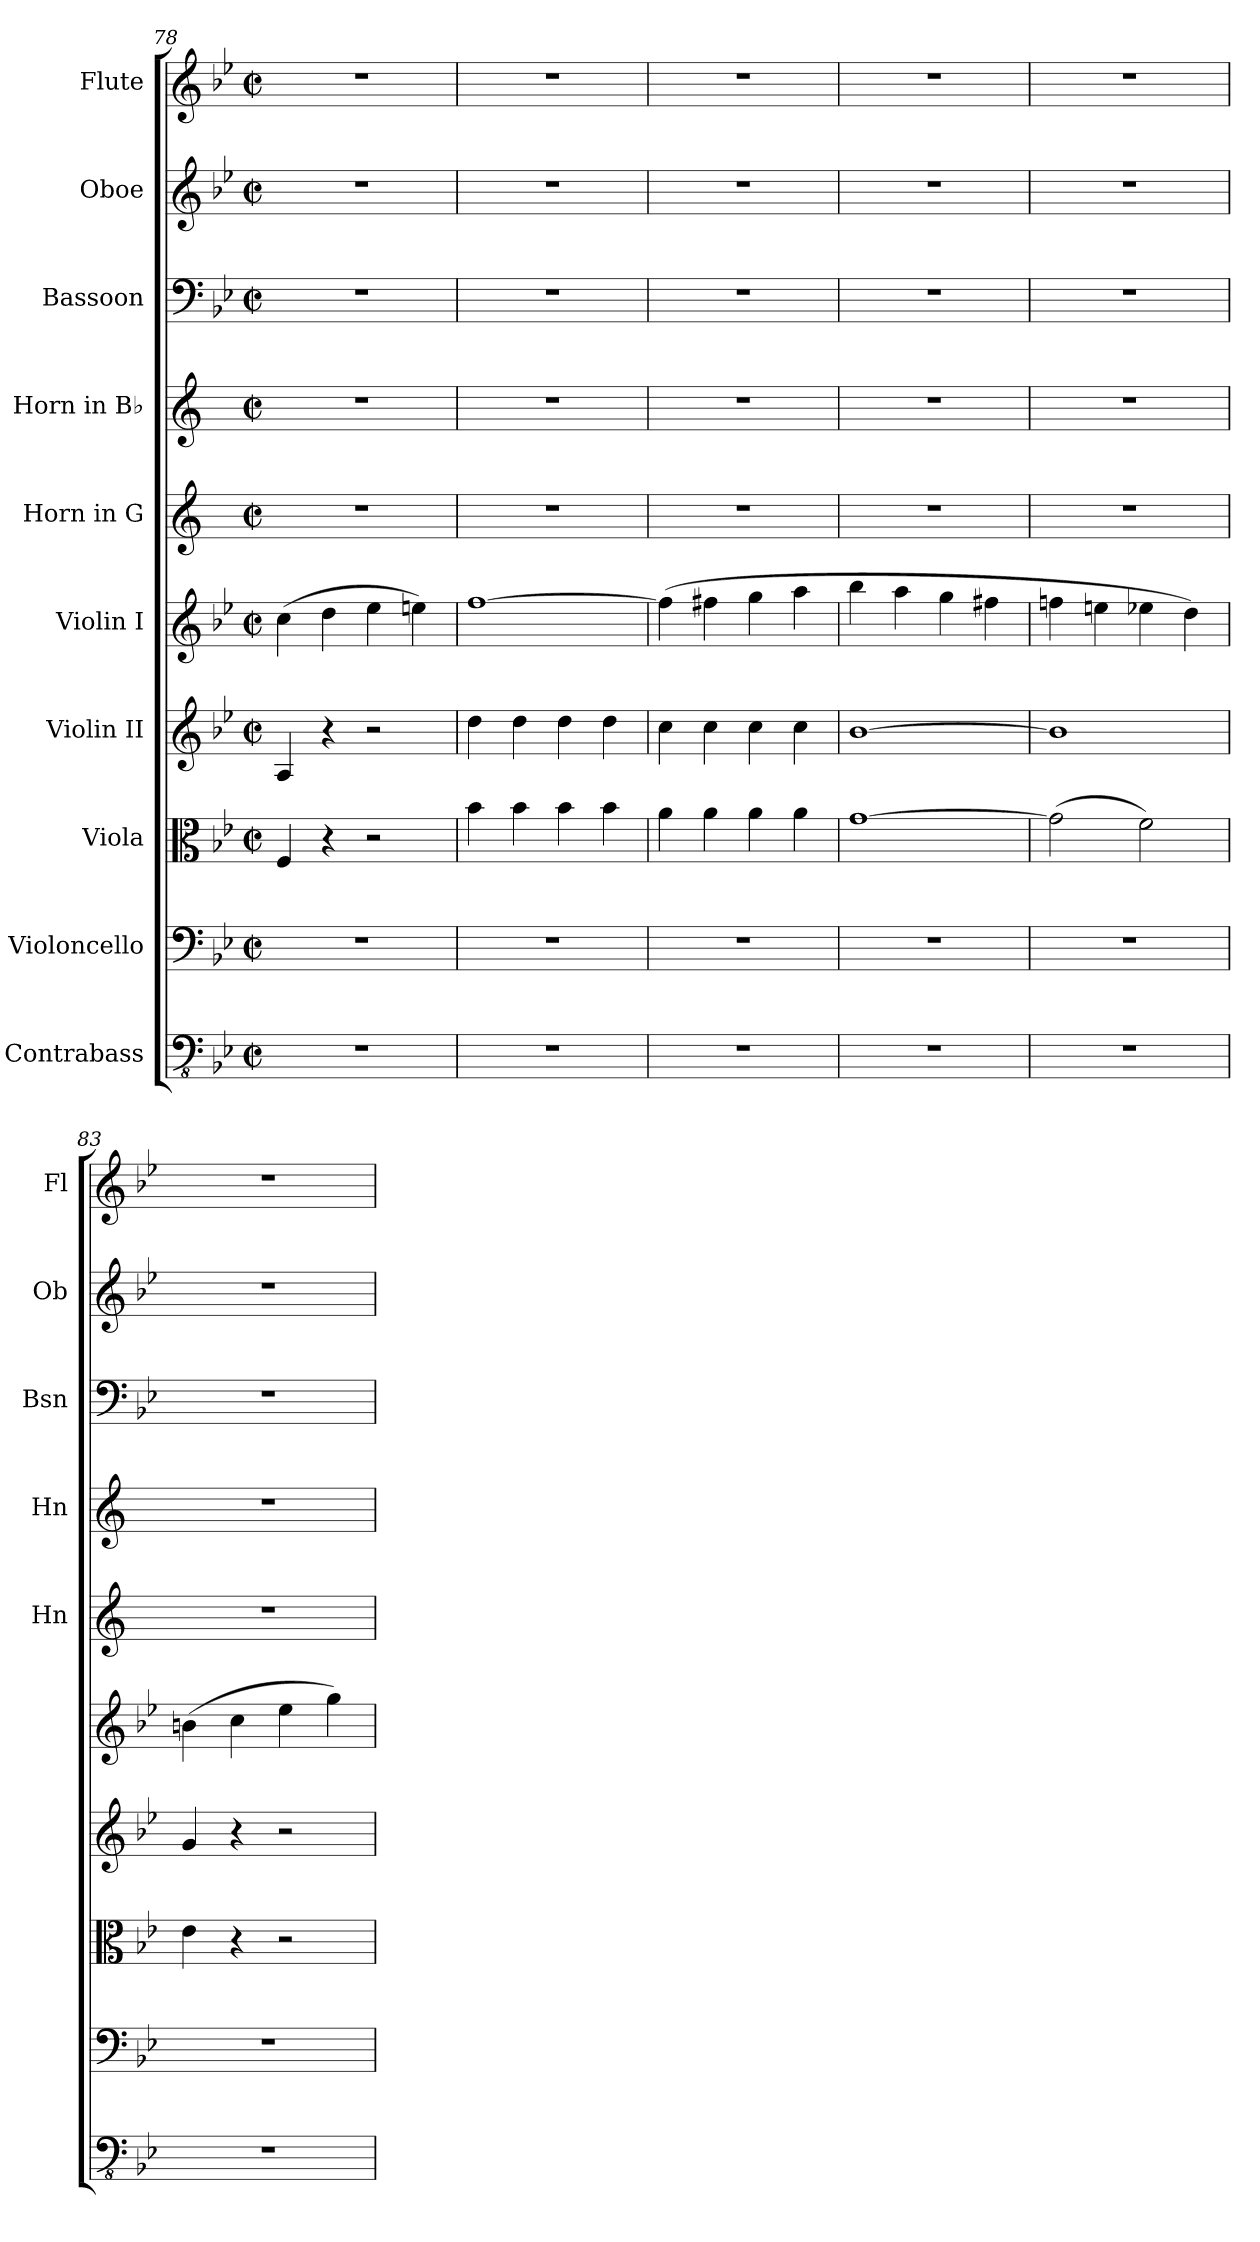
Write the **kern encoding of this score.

**kern	**kern	**kern	**kern	**kern	**kern	**kern	**kern	**kern	**kern
*part10	*part9	*part8	*part7	*part6	*part5	*part4	*part3	*part2	*part1
*staff10	*staff9	*staff8	*staff7	*staff6	*staff5	*staff4	*staff3	*staff2	*staff1
*I"Contrabass	*I"Violoncello	*I"Viola	*I"Violin II	*I"Violin I	*I"Horn in G	*I"Horn in B♭	*I"Bassoon	*I"Oboe	*I"Flute
*	*	*	*	*	*I'Hn	*I'Hn	*I'Bsn	*I'Ob	*I'Fl
*clefFv4	*clefF4	*clefC3	*clefG2	*clefG2	*clefG2	*clefG2	*clefF4	*clefG2	*clefG2
*	*	*	*	*	*ITrd3c5	*ITrd1c2	*	*	*
*k[b-e-]	*k[b-e-]	*k[b-e-]	*k[b-e-]	*k[b-e-]	*k[f#]	*k[b-e-]	*k[b-e-]	*k[b-e-]	*k[b-e-]
*M2/2	*M2/2	*M2/2	*M2/2	*M2/2	*M2/2	*M2/2	*M2/2	*M2/2	*M2/2
*met(c|)	*met(c|)	*met(c|)	*met(c|)	*met(c|)	*met(c|)	*met(c|)	*met(c|)	*met(c|)	*met(c|)
=78	=78	=78	=78	=78	=78	=78	=78	=78	=78
1r	1r	4F/	4A/	(>4cc\	1r	1r	1r	1r	1r
.	.	4r	4r	4dd\	.	.	.	.	.
.	.	2r	2r	4ee-\	.	.	.	.	.
.	.	.	.	4een\)	.	.	.	.	.
=79	=79	=79	=79	=79	=79	=79	=79	=79	=79
1r	1r	4b-\	4dd\	[1ff	1r	1r	1r	1r	1r
.	.	4b-\	4dd\	.	.	.	.	.	.
.	.	4b-\	4dd\	.	.	.	.	.	.
.	.	4b-\	4dd\	.	.	.	.	.	.
=80	=80	=80	=80	=80	=80	=80	=80	=80	=80
1r	1r	4a\	4cc\	(>4ff\]	1r	1r	1r	1r	1r
.	.	4a\	4cc\	4ff#X\	.	.	.	.	.
.	.	4a\	4cc\	4gg\	.	.	.	.	.
.	.	4a\	4cc\	4aa\	.	.	.	.	.
=81	=81	=81	=81	=81	=81	=81	=81	=81	=81
1r	1r	[1g	[1b-	4bb-\	1r	1r	1r	1r	1r
.	.	.	.	4aa\	.	.	.	.	.
.	.	.	.	4gg\	.	.	.	.	.
.	.	.	.	4ff#X\	.	.	.	.	.
!!LO:PB:g=z
=82	=82	=82	=82	=82	=82	=82	=82	=82	=82
1r	1r	(>2g\]	1b-]	4ffn\	1r	1r	1r	1r	1r
.	.	.	.	4een\	.	.	.	.	.
.	.	2f\)	.	4ee-X\	.	.	.	.	.
.	.	.	.	4dd\)	.	.	.	.	.
=83	=83	=83	=83	=83	=83	=83	=83	=83	=83
1r	1r	4e-\	4g/	(>4bn\	1r	1r	1r	1r	1r
.	.	4r	4r	4cc\	.	.	.	.	.
.	.	2r	2r	4ee-\	.	.	.	.	.
.	.	.	.	4gg\)	.	.	.	.	.
=	=	=	=	=	=	=	=	=	=
*-	*-	*-	*-	*-	*-	*-	*-	*-	*-
